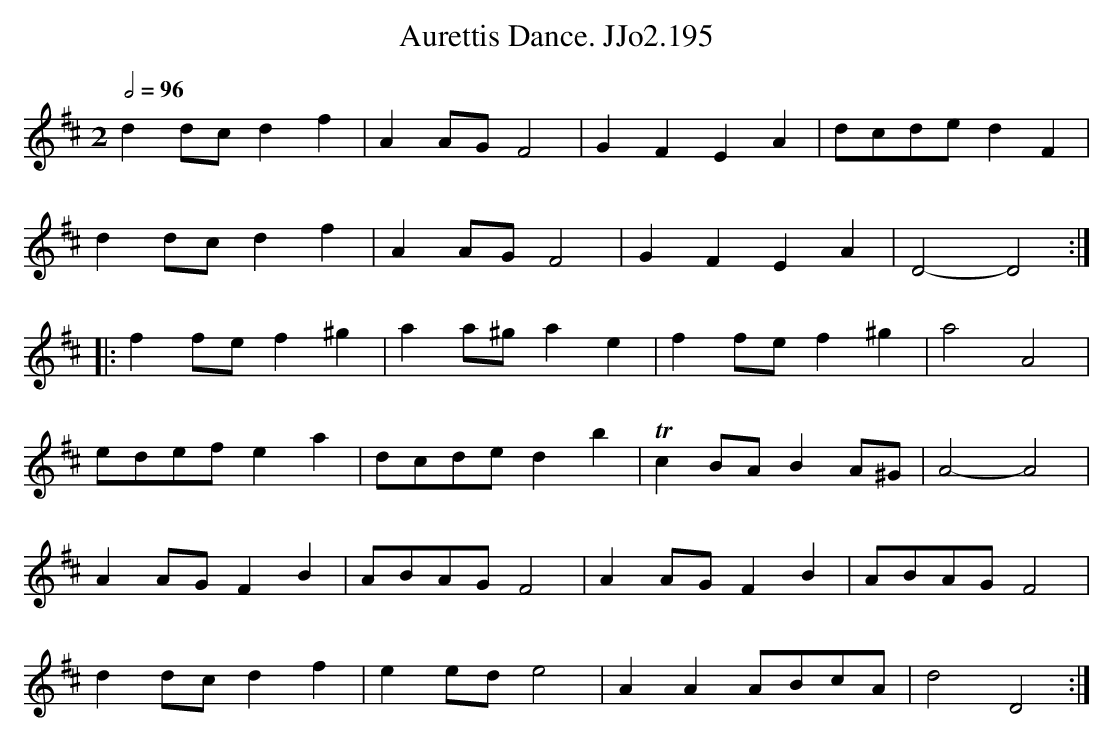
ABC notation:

X:1
T:Aurettis Dance. JJo2.195
M:2 %time sig as in MS
L:1/4
Q:1/2=96
K:D
dd/c/df|AA/G/F2|GFEA|d/c/d/e/dF|
dd/c/df|AA/G/F2|GFEA|D2-D2:|
|:ff/e/f^g|aa/^g/ae|ff/e/f^g|a2A2|
e/d/e/f/ea|d/c/d/e/db|TcB/A/BA/^G/|A2-A2|
AA/G/FB|A/B/A/G/F2|AA/G/FB|A/B/A/G/F2|
dd/c/df|ee/d/e2|AAA/B/c/A/|d2D2:|
